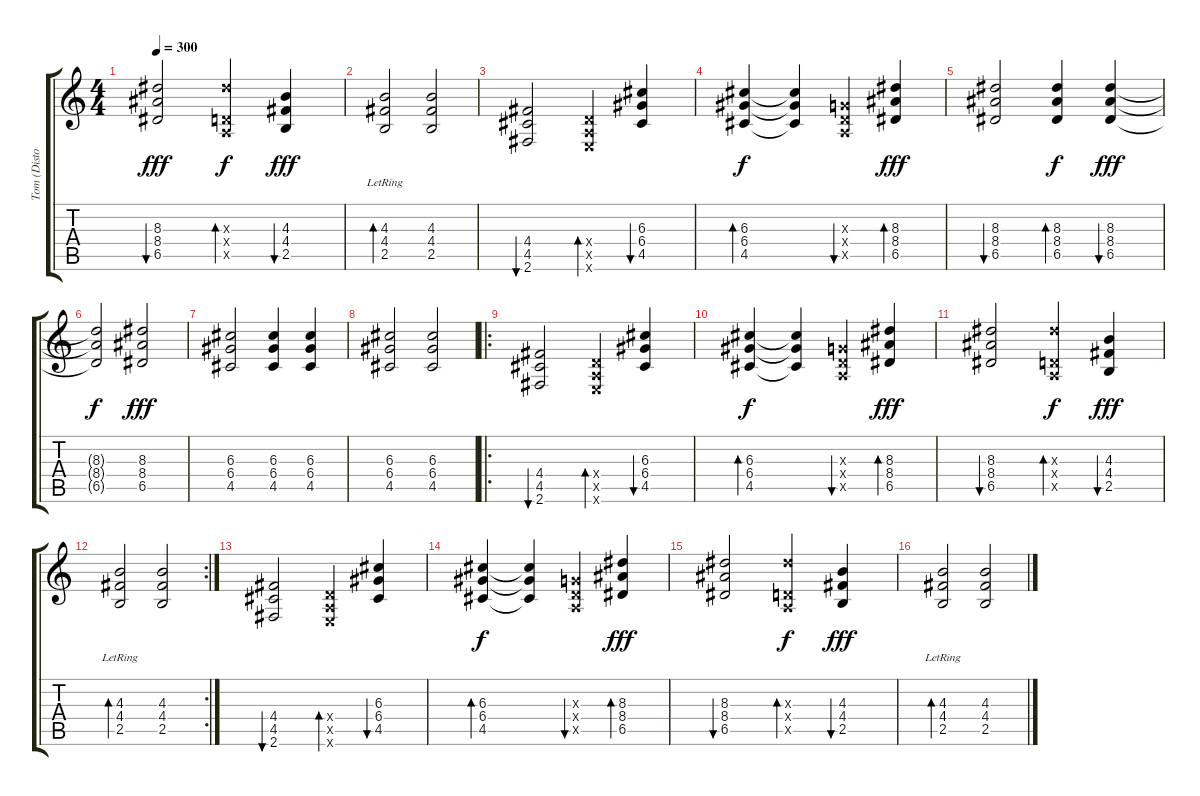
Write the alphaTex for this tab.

\track ("Tom (Distorted Guitar)" "Tom (Disto") {instrument overdrivenguitar}
\staff {score tabs}
\tuning (E4 B3 G3 D3 A2 E2) {hide}
\ts (4 4)
\tempo 300
\clef g2
\ks c
(8.3 8.4 6.5).2{bu 60 dy fff} (8.3{x} 0.4{x} 0.5{x}).4{bd 60 dy f} (4.3 4.4 2.5).4{bu 60 dy fff} |
(4.3{lr} 4.4 2.5).2{bd 60} (4.3 4.4 2.5).2 |
(4.4 4.5 2.6).2{bu 60} (0.4{x} 0.5{x} 0.6{x}).4{bd 60} (6.3 6.4 4.5).4{bu 60} |
(6.3 6.4 4.5).4{bd 60 dy f} (6.3{t} 6.4{t} 4.5{t}).4 (0.3{x} 0.4{x} 0.5{x}).4{bu 60} (8.3 8.4 6.5).4{bd 60 dy fff} |
(8.3 8.4 6.5).2{bu 60} (8.3 8.4 6.5).4{bd 60 dy f} (8.3 8.4 6.5).4{bu 60 dy fff} |
(8.3{t} 8.4{t} 6.5{t}).2{dy f} (8.3 8.4 6.5).2{dy fff} |
(6.3 6.4 4.5).2 (6.3 6.4 4.5).4 (6.3 6.4 4.5).4 |
(6.3 6.4 4.5).2 (6.3 6.4 4.5).2 |
\ro
(4.4 4.5 2.6).2{bu 60} (0.4{x} 0.5{x} 0.6{x}).4{bd 60} (6.3 6.4 4.5).4{bu 60} |
(6.3 6.4 4.5).4{bd 60 dy f} (6.3{t} 6.4{t} 4.5{t}).4 (0.3{x} 0.4{x} 0.5{x}).4{bu 60} (8.3 8.4 6.5).4{bd 60 dy fff} |
(8.3 8.4 6.5).2{bu 60} (8.3{x} 0.4{x} 0.5{x}).4{bd 60 dy f} (4.3 4.4 2.5).4{bu 60 dy fff} |
\rc 2
(4.3{lr} 4.4 2.5).2{bd 60} (4.3 4.4 2.5).2 |
(4.4 4.5 2.6).2{bu 60} (0.4{x} 0.5{x} 0.6{x}).4{bd 60} (6.3 6.4 4.5).4{bu 60} |
(6.3 6.4 4.5).4{bd 60 dy f} (6.3{t} 6.4{t} 4.5{t}).4 (0.3{x} 0.4{x} 0.5{x}).4{bu 60} (8.3 8.4 6.5).4{bd 60 dy fff} |
(8.3 8.4 6.5).2{bu 60} (8.3{x} 0.4{x} 0.5{x}).4{bd 60 dy f} (4.3 4.4 2.5).4{bu 60 dy fff} |
(4.3{lr} 4.4 2.5).2{bd 60} (4.3 4.4 2.5).2
